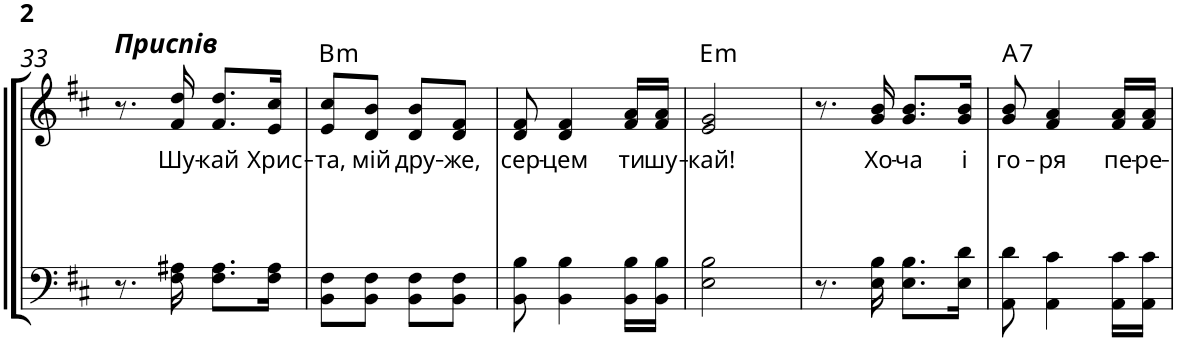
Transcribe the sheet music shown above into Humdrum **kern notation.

**kern	**kern	**text	**harte
*part1	*part1	*part1	*part1
*staff2	*staff1	*staff1	*
*I"P1	*	*	*
!!LO:PB:g=z
*clefF4	*clefG2	*	*
*k[f#c#]	*k[f#c#]	*	*
*b:	*b:	*	*
*M2/4	*M2/4	*	*
=33	=33	=33	=33
!	!LO:TX:a:Bi:t=Приспів	!	!
8.r	8.r	.	.
!	!	!LO:LY:b	!
16F#\ 16A#X\	16f#/ 16dd/	Шу-	.
!	!	!LO:LY:b	!
8.F#\ 8.A#\L	8.f#/ 8.dd/L	-кай	.
!	!	!LO:LY:b	!
16F#\ 16A#\Jk	16e/ 16cc#/Jk	Хрис-	.
=34	=34	=34	=34
!	!	!LO:LY:b	!LO:H:kt=m
8BB\ 8F#\L	8e/ 8cc#/L	-та,	B:min
!	!	!LO:LY:b	!
8BB\ 8F#\J	8d/ 8b/J	мій	.
!	!	!LO:LY:b	!
8BB\ 8F#\L	8d/ 8b/L	дру-	.
!	!	!LO:LY:b	!
8BB\ 8F#\J	8d/ 8f#/J	-же,	.
=35	=35	=35	=35
!	!	!LO:LY:b	!
8BB\ 8B\	8d/ 8f#/	сер-	.
!	!	!LO:LY:b	!
4BB\ 4B\	4d/ 4f#/	-цем	.
!	!	!LO:LY:b	!
16BB\ 16B\LL	16f#/ 16a/LL	ти	.
!	!	!LO:LY:b	!
16BB\ 16B\JJ	16f#/ 16a/JJ	шу-	.
=36	=36	=36	=36
!	!	!LO:LY:b	!LO:H:kt=m
2E\ 2B\	2e/ 2g/	-кай!	E:min
=37	=37	=37	=37
8.r	8.r	.	.
!	!	!LO:LY:b	!
16E\ 16B\	16g/ 16b/	Хо-	.
!	!	!LO:LY:b	!
8.E\ 8.B\L	8.g/ 8.b/L	-ча	.
!	!	!LO:LY:b	!
16E\ 16d\Jk	16g/ 16b/Jk	і	.
=38	=38	=38	=38
!	!	!LO:LY:b	!LO:H:kt=7
8AA\ 8d\	8g/ 8b/	го-	A:7
!	!	!LO:LY:b	!
4AA\ 4c#\	4f#/ 4a/	-ря	.
!	!	!LO:LY:b	!
16AA\ 16c#\LL	16f#/ 16a/LL	пе-	.
!	!	!LO:LY:b	!
16AA\ 16c#\JJ	16f#/ 16a/JJ	-ре-	.
=	=	=	=
*-	*-	*-	*-
